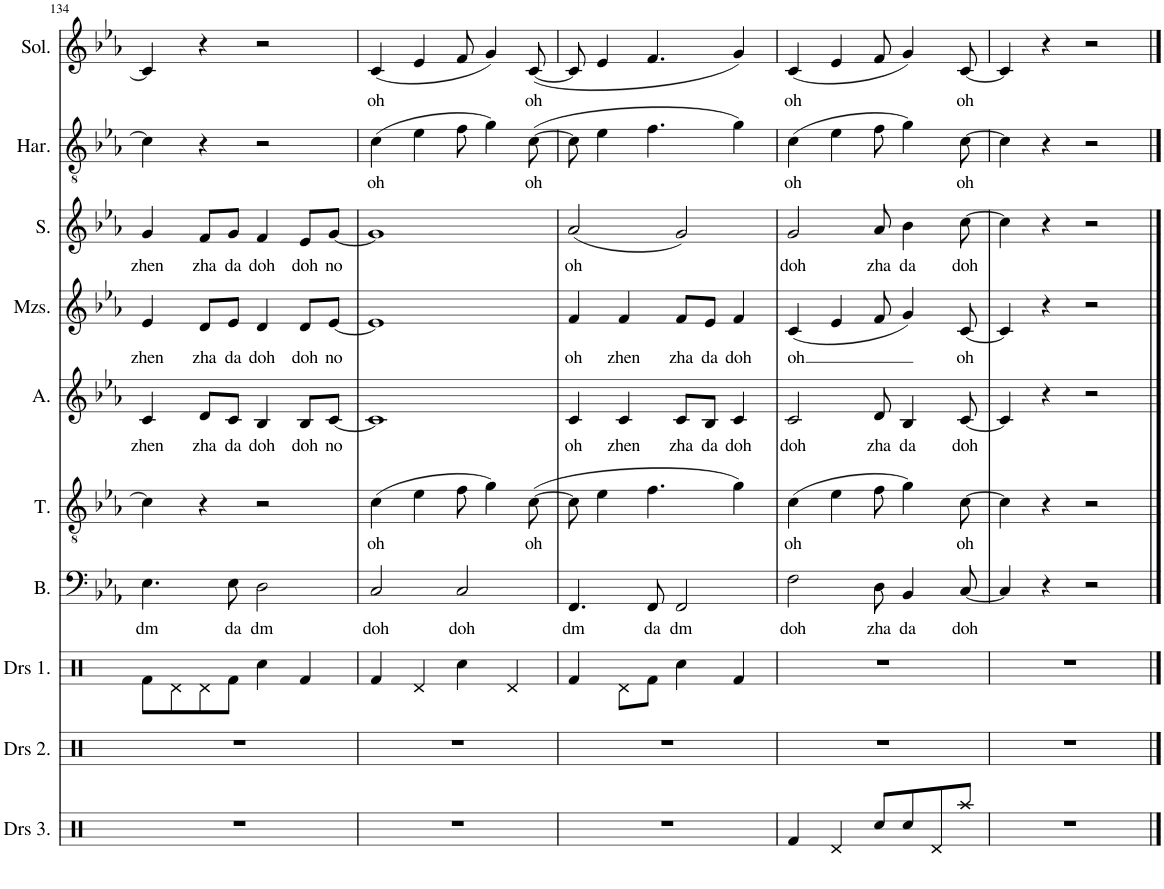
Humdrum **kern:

**kern	**kern	**kern	**kern	**text	**kern	**text	**kern	**text	**kern	**text	**kern	**text	**kern	**text	**kern	**text
*part10	*part9	*part8	*part7	*part7	*part6	*part6	*part5	*part5	*part4	*part4	*part3	*part3	*part2	*part2	*part1	*part1
*staff10	*staff9	*staff8	*staff7	*staff7	*staff6	*staff6	*staff5	*staff5	*staff4	*staff4	*staff3	*staff3	*staff2	*staff2	*staff1	*staff1
*I"Drumset Layer 3	*I"Drumset Layer 2	*I"Drumset Layer 1	*I"Bass	*	*I"Tenor	*	*I"Alto	*	*I"Mezzo-soprano	*	*I"Soprano	*	*I"Harmony	*	*I"Solo	*
*I'Drs 3.	*I'Drs 2.	*I'Drs 1.	*I'B.	*	*I'T.	*	*I'A.	*	*I'Mzs.	*	*I'S.	*	*I'Har.	*	*I'Sol.	*
!!LO:PB:g=z
*clefX	*clefX	*clefX	*clefF4	*	*clefGv2	*	*clefG2	*	*clefG2	*	*clefG2	*	*clefGv2	*	*clefG2	*
*k[]	*k[]	*k[]	*k[b-e-a-]	*	*k[b-e-a-]	*	*k[b-e-a-]	*	*k[b-e-a-]	*	*k[b-e-a-]	*	*k[b-e-a-]	*	*k[b-e-a-]	*
*M2/2	*M2/2	*M2/2	*M2/2	*	*M2/2	*	*M2/2	*	*M2/2	*	*M2/2	*	*M2/2	*	*M2/2	*
*met(c|)	*met(c|)	*met(c|)	*met(c|)	*	*met(c|)	*	*met(c|)	*	*met(c|)	*	*met(c|)	*	*met(c|)	*	*met(c|)	*
=134	=134	=134	=134	=134	=134	=134	=134	=134	=134	=134	=134	=134	=134	=134	=134	=134
!	!	!	!	!LO:LY:b	!	!	!	!LO:LY:b	!	!LO:LY:b	!	!LO:LY:b	!	!	!	!
1r	1r	8Rf\L	4.E-\	dm	4c\]	.	4c/	zhen	4e-/	zhen	4g/	zhen	4c\]	.	4c/]	.
.	.	8Rd\	.	.	.	.	.	.	.	.	.	.	.	.	.	.
!	!	!	!	!	!	!	!	!LO:LY:b	!	!LO:LY:b	!	!LO:LY:b	!	!	!	!
.	.	8Rd\	.	.	4r	.	8d/L	zha	8d/L	zha	8f/L	zha	4r	.	4r	.
!	!	!	!	!LO:LY:b	!	!	!	!LO:LY:b	!	!LO:LY:b	!	!LO:LY:b	!	!	!	!
.	.	8Rf\J	8E-\	da	.	.	8c/J	da	8e-/J	da	8g/J	da	.	.	.	.
!	!	!	!	!LO:LY:b	!	!	!	!LO:LY:b	!	!LO:LY:b	!	!LO:LY:b	!	!	!	!
.	.	4Rcc\	2D\	dm	2r	.	4B-/	doh	4d/	doh	4f/	doh	2r	.	2r	.
!	!	!	!	!	!	!	!	!LO:LY:b	!	!LO:LY:b	!	!LO:LY:b	!	!	!	!
.	.	4Rf/	.	.	.	.	8B-/L	doh	8d/L	doh	8e-/L	doh	.	.	.	.
!	!	!	!	!	!	!	!	!LO:LY:b	!	!LO:LY:b	!	!LO:LY:b	!	!	!	!
.	.	.	.	.	.	.	[8c/J	no	[8e-/J	no	[8g/J	no	.	.	.	.
=135	=135	=135	=135	=135	=135	=135	=135	=135	=135	=135	=135	=135	=135	=135	=135	=135
!	!	!	!	!LO:LY:b	!	!LO:LY:b	!	!	!	!	!	!	!	!LO:LY:b	!	!LO:LY:b
1r	1r	4Rf/	2C/	doh	(4c\	oh	1c]	.	1e-]	.	1g]	.	(4c\	oh	(4c/	oh
.	.	4Rd/	.	.	4e-\	.	.	.	.	.	.	.	4e-\	.	4e-/	.
!	!	!	!	!LO:LY:b	!	!	!	!	!	!	!	!	!	!	!	!
.	.	4Rcc\	2C/	doh	8f\	.	.	.	.	.	.	.	8f\	.	8f/	.
.	.	.	.	.	4g\)	.	.	.	.	.	.	.	4g\)	.	4g/)	.
.	.	4Rd/	.	.	.	.	.	.	.	.	.	.	.	.	.	.
!	!	!	!	!	!	!LO:LY:b	!	!	!	!	!	!	!	!LO:LY:b	!	!LO:LY:b
.	.	.	.	.	([8c\	oh	.	.	.	.	.	.	([8c\	oh	([8c/	oh
=136	=136	=136	=136	=136	=136	=136	=136	=136	=136	=136	=136	=136	=136	=136	=136	=136
!	!	!	!	!LO:LY:b	!	!	!	!LO:LY:b	!	!LO:LY:b	!	!LO:LY:b	!	!	!	!
1r	1r	4Rf/	4.FF/	dm	8c\]	.	4c/	oh	4f/	oh	(2a-/	oh	8c\]	.	8c/]	.
.	.	.	.	.	4e-\	.	.	.	.	.	.	.	4e-\	.	4e-/	.
!	!	!	!	!	!	!	!	!LO:LY:b	!	!LO:LY:b	!	!	!	!	!	!
.	.	8Rd\L	.	.	.	.	4c/	zhen	4f/	zhen	.	.	.	.	.	.
!	!	!	!	!LO:LY:b	!	!	!	!	!	!	!	!	!	!	!	!
.	.	8Rf\J	8FF/	da	4.f\	.	.	.	.	.	.	.	4.f\	.	4.f/	.
!	!	!	!	!LO:LY:b	!	!	!	!LO:LY:b	!	!LO:LY:b	!	!	!	!	!	!
.	.	4Rcc\	2FF/	dm	.	.	8c/L	zha	8f/L	zha	2g/)	.	.	.	.	.
!	!	!	!	!	!	!	!	!LO:LY:b	!	!LO:LY:b	!	!	!	!	!	!
.	.	.	.	.	.	.	8B-/J	da	8e-/J	da	.	.	.	.	.	.
!	!	!	!	!	!	!	!	!LO:LY:b	!	!LO:LY:b	!	!	!	!	!	!
.	.	4Rf/	.	.	4g\)	.	4c/	doh	4f/	doh	.	.	4g\)	.	4g/)	.
=137	=137	=137	=137	=137	=137	=137	=137	=137	=137	=137	=137	=137	=137	=137	=137	=137
!	!	!	!	!LO:LY:b	!	!LO:LY:b	!	!LO:LY:b	!	!LO:LY:b	!	!LO:LY:b	!	!LO:LY:b	!	!LO:LY:b
4Rf/	1r	1r	2F\	doh	(4c\	oh	2c/	doh	(4c/	oh	2g/	doh	(4c\	oh	(4c/	oh
4Rd/	.	.	.	.	4e-\	.	.	.	4e-/	.	.	.	4e-\	.	4e-/	.
!	!	!	!	!LO:LY:b	!	!	!	!LO:LY:b	!	!	!	!LO:LY:b	!	!	!	!
8Rcc/L	.	.	8D\	zha	8f\	.	8d/	zha	8f/	.	8a-/	zha	8f\	.	8f/	.
!	!	!	!	!LO:LY:b	!	!	!	!LO:LY:b	!	!	!	!LO:LY:b	!	!	!	!
8Rcc/	.	.	4BB-/	da	4g\)	.	4B-/	da	4g/)	.	4b-\	da	4g\)	.	4g/)	.
8Rd/	.	.	.	.	.	.	.	.	.	.	.	.	.	.	.	.
!	!	!	!	!LO:LY:b	!	!LO:LY:b	!	!LO:LY:b	!	!LO:LY:b	!	!LO:LY:b	!	!LO:LY:b	!	!LO:LY:b
8Raa/J	.	.	[8C/	doh	[8c\	oh	[8c/	doh	[8c/	oh	[8cc\	doh	[8c\	oh	[8c/	oh
=138	=138	=138	=138	=138	=138	=138	=138	=138	=138	=138	=138	=138	=138	=138	=138	=138
1r	1r	1r	4C/]	.	4c\]	.	4c/]	.	4c/]	.	4cc\]	.	4c\]	.	4c/]	.
.	.	.	4r	.	4r	.	4r	.	4r	.	4r	.	4r	.	4r	.
.	.	.	2r	.	2r	.	2r	.	2r	.	2r	.	2r	.	2r	.
==	==	==	==	==	==	==	==	==	==	==	==	==	==	==	==	==
*-	*-	*-	*-	*-	*-	*-	*-	*-	*-	*-	*-	*-	*-	*-	*-	*-
